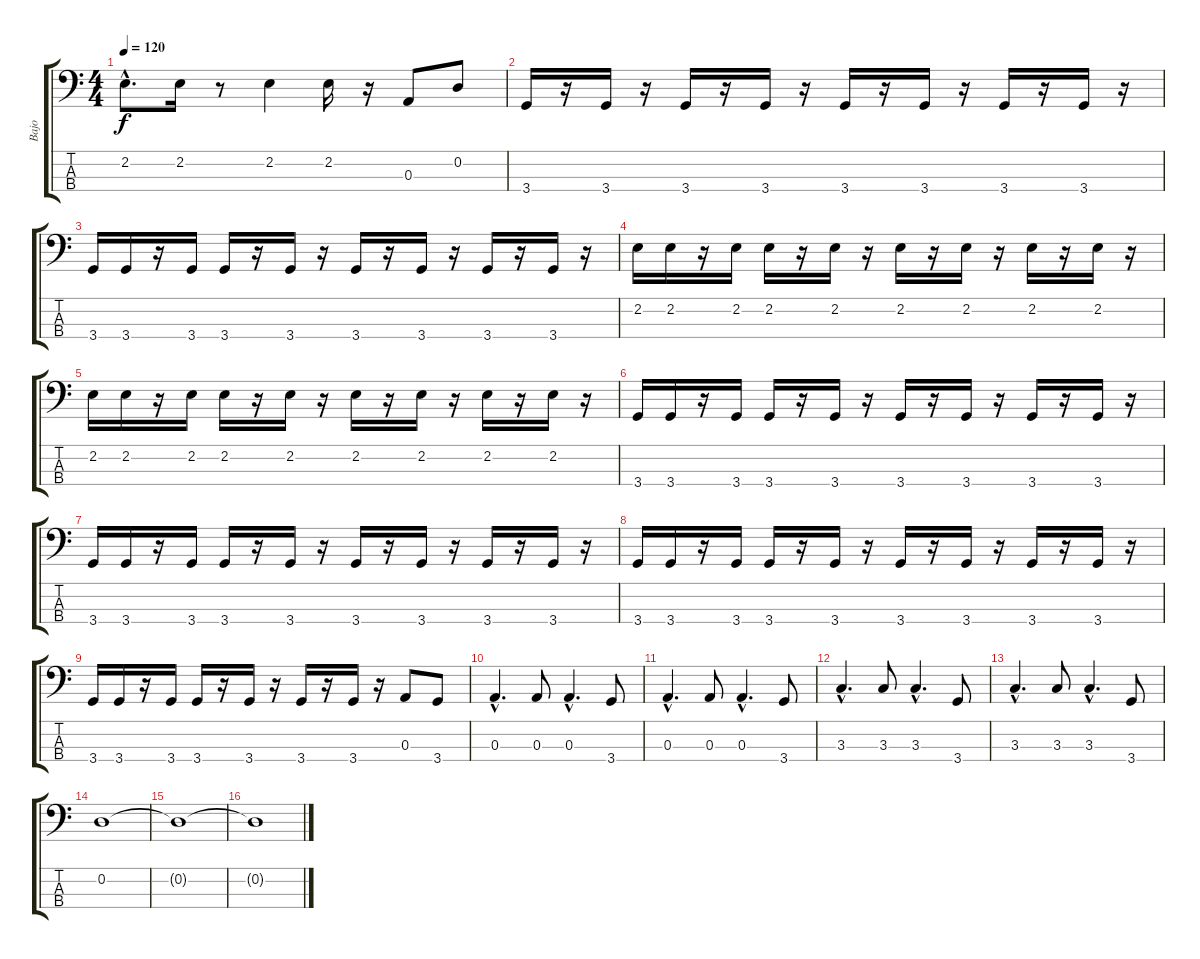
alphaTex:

\track ("Bajo" "Bajo") {instrument electricbasspick}
\staff {score tabs}
\tuning (G2 D2 A1 E1) {hide}
\ts (4 4)
\tempo 120
\clef f4
\ks c
2.2{hac}.8{d dy f} 2.2.16 r.8 2.2.4 2.2.16 r.16 0.3.8 0.2.8 |
3.4.16 r.16 3.4.16 r.16 3.4.16 r.16 3.4.16 r.16 3.4.16 r.16 3.4.16 r.16 3.4.16 r.16 3.4.16 r.16 |
3.4.16 3.4.16 r.16 3.4.16 3.4.16 r.16 3.4.16 r.16 3.4.16 r.16 3.4.16 r.16 3.4.16 r.16 3.4.16 r.16 |
2.2.16 2.2.16 r.16 2.2.16 2.2.16 r.16 2.2.16 r.16 2.2.16 r.16 2.2.16 r.16 2.2.16 r.16 2.2.16 r.16 |
2.2.16 2.2.16 r.16 2.2.16 2.2.16 r.16 2.2.16 r.16 2.2.16 r.16 2.2.16 r.16 2.2.16 r.16 2.2.16 r.16 |
3.4.16 3.4.16 r.16 3.4.16 3.4.16 r.16 3.4.16 r.16 3.4.16 r.16 3.4.16 r.16 3.4.16 r.16 3.4.16 r.16 |
3.4.16 3.4.16 r.16 3.4.16 3.4.16 r.16 3.4.16 r.16 3.4.16 r.16 3.4.16 r.16 3.4.16 r.16 3.4.16 r.16 |
3.4.16 3.4.16 r.16 3.4.16 3.4.16 r.16 3.4.16 r.16 3.4.16 r.16 3.4.16 r.16 3.4.16 r.16 3.4.16 r.16 |
3.4.16 3.4.16 r.16 3.4.16 3.4.16 r.16 3.4.16 r.16 3.4.16 r.16 3.4.16 r.16 0.3.8 3.4.8 |
0.3{hac}.4{d} 0.3.8 0.3{hac}.4{d} 3.4.8 |
0.3{hac}.4{d} 0.3.8 0.3{hac}.4{d} 3.4.8 |
3.3{hac}.4{d} 3.3.8 3.3{hac}.4{d} 3.4.8 |
3.3{hac}.4{d} 3.3.8 3.3{hac}.4{d} 3.4.8 |
0.2.1 |
0.2{t}.1 |
0.2{t}.1
